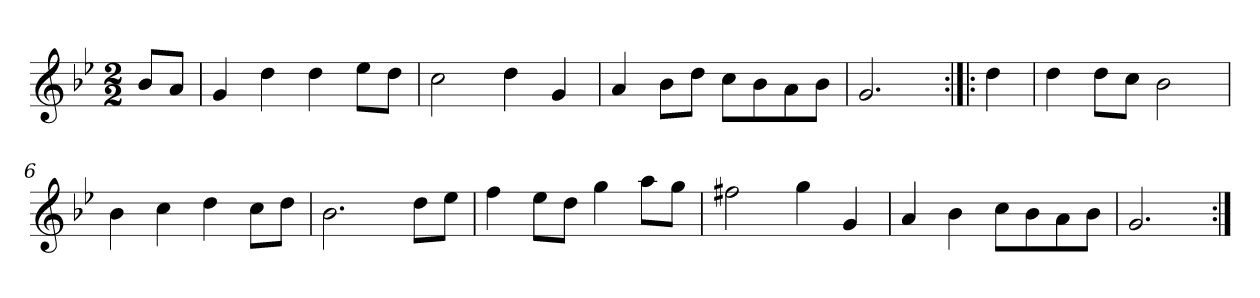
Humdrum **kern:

**kern
*part1
*staff1
*clefG2
*k[b-e-]
*g:
*M2/2
*MM120
=
8b-/L
8a/J
=1
4g
4dd
4dd
8ee-\L
8dd\J
=2
2cc
4dd
4g
=3
4a
8b-\L
8dd\J
8cc\L
8b-\
8a\
8b-\J
=4
2.g
=:|!|:
4dd
=5
4dd
8dd\L
8cc\J
2b-
=6
4b-
4cc
4dd
8cc\L
8dd\J
=7
2.b-
8dd\L
8ee-\J
=8
4ff
8ee-\L
8dd\J
4gg
8aa\L
8gg\J
=9
2ff#X
4gg
4g
=10
4a
4b-
8cc\L
8b-\
8a\
8b-\J
=11
2.g
=:|!
*-
